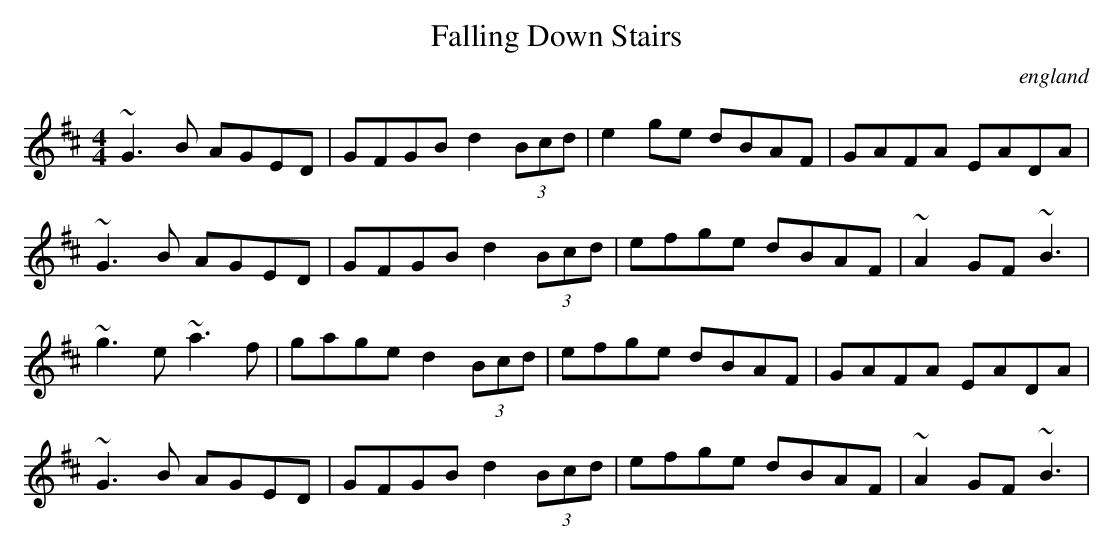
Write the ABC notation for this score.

X:1
T:Falling Down Stairs
O:england
M:4/4
L:1/8
K:D
~G3B AGED|GFGB d2(3Bcd|e2ge dBAF|GAFA EADA|
~G3B AGED|GFGB d2(3Bcd|efge dBAF|~A2GF ~B3|
~g3e ~a3f|gage d2(3Bcd|efge dBAF|GAFA EADA|
~G3B AGED|GFGB d2(3Bcd|efge dBAF|~A2GF ~B3|
